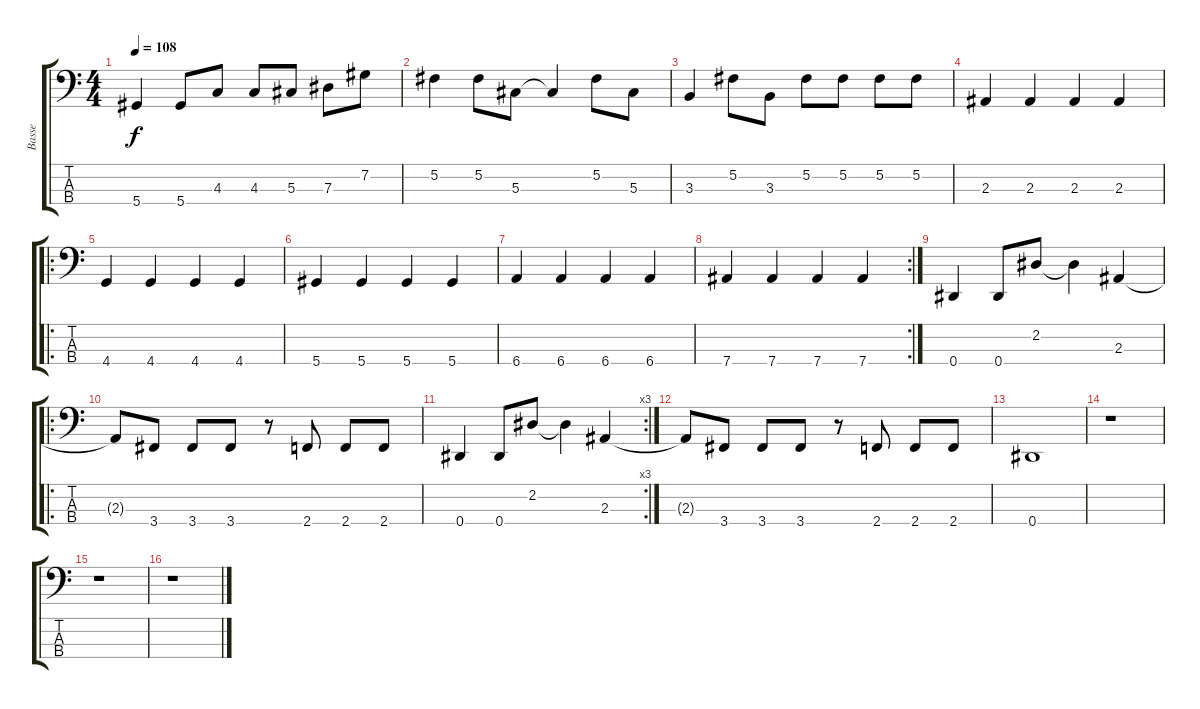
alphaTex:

\track ("Basse" "Basse") {instrument electricbassfinger}
\staff {score tabs}
\tuning (Gb2 Db2 Ab1 Eb1) {hide}
\ts (4 4)
\tempo 108
\clef f4
\ks c
5.4.4{dy f} 5.4.8 4.3.8 4.3.8 5.3.8 7.3.8 7.2.8 |
5.2.4 5.2.8 5.3.8 5.3{t}.4 5.2.8 5.3.8 |
3.3.4 5.2.8 3.3.8 5.2.8 5.2.8 5.2.8 5.2.8 |
2.3.4 2.3.4 2.3.4 2.3.4 |
\ro
4.4.4 4.4.4 4.4.4 4.4.4 |
5.4.4 5.4.4 5.4.4 5.4.4 |
6.4.4 6.4.4 6.4.4 6.4.4 |
\rc 2
7.4.4 7.4.4 7.4.4 7.4.4 |
0.4.4 0.4.8 2.2.8 2.2{t}.4 2.3.4 |
\ro
2.3{t}.8 3.4.8 3.4.8 3.4.8 r.8 2.4.8 2.4.8 2.4.8 |
\rc 3
0.4.4 0.4.8 2.2.8 2.2{t}.4 2.3.4 |
2.3{t}.8 3.4.8 3.4.8 3.4.8 r.8 2.4.8 2.4.8 2.4.8 |
0.4.1 |
r.1 |
r.1 |
r.1
